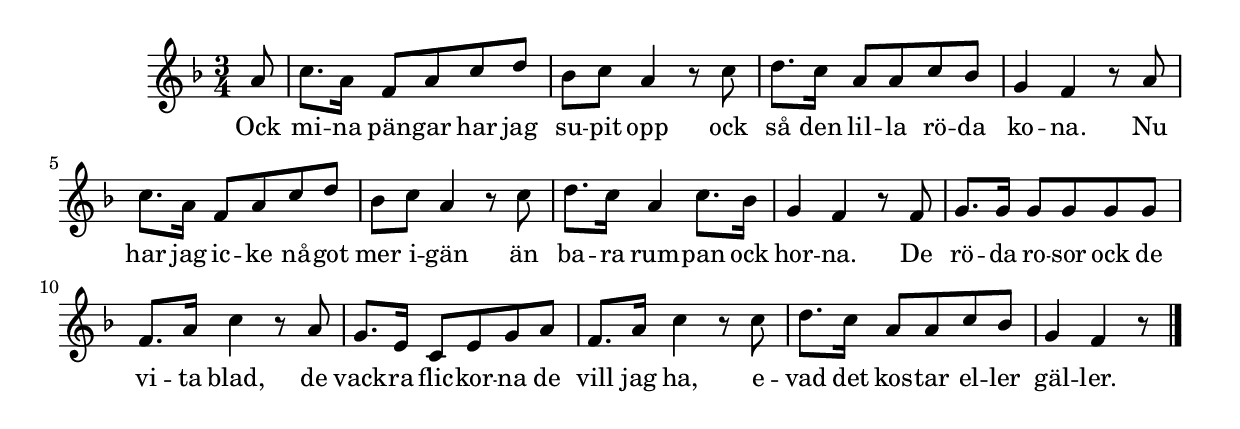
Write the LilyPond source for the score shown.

{
\time 3/4
\key f \major

\partial 8
 a'8  | 
 c''8. a'16 f'8 a' c'' d''  | 
 bes' c'' a'4 r8 c''  | 
 d''8. c''16 a'8 a' c'' bes'  | 
 g'4 f' r8 a'  | 
 c''8. a'16 f'8 a' c'' d''  | 
 bes' c'' a'4 r8 c''  | 
 d''8. c''16 a'4 c''8. bes'16  | 
 g'4 f' r8 f'  | 
 g'8. g'16 g'8 g' g' g'  | 
 f'8. a'16 c''4 r8 a'  | 
 g'8. e'16 c'8 e' g' a'  | 
 f'8. a'16 c''4 r8 c''  | 
 d''8. c''16 a'8 a' c'' bes'  | 
 g'4 f' r8 \bar "|."
 }
 \addlyrics {
     Ock mi -- na pän -- gar har jag su -- pit opp ock
     så den lil -- la rö -- da ko -- na. Nu har jag ic -- ke nå -- got
     mer i -- gän än ba -- ra rum -- pan ock hor -- na. De
     rö -- da ro -- sor ock de vi -- ta blad, de vack -- ra flic -- kor -- na de
     vill jag ha, e -- vad det kos -- tar el -- ler gäl -- ler.
}
